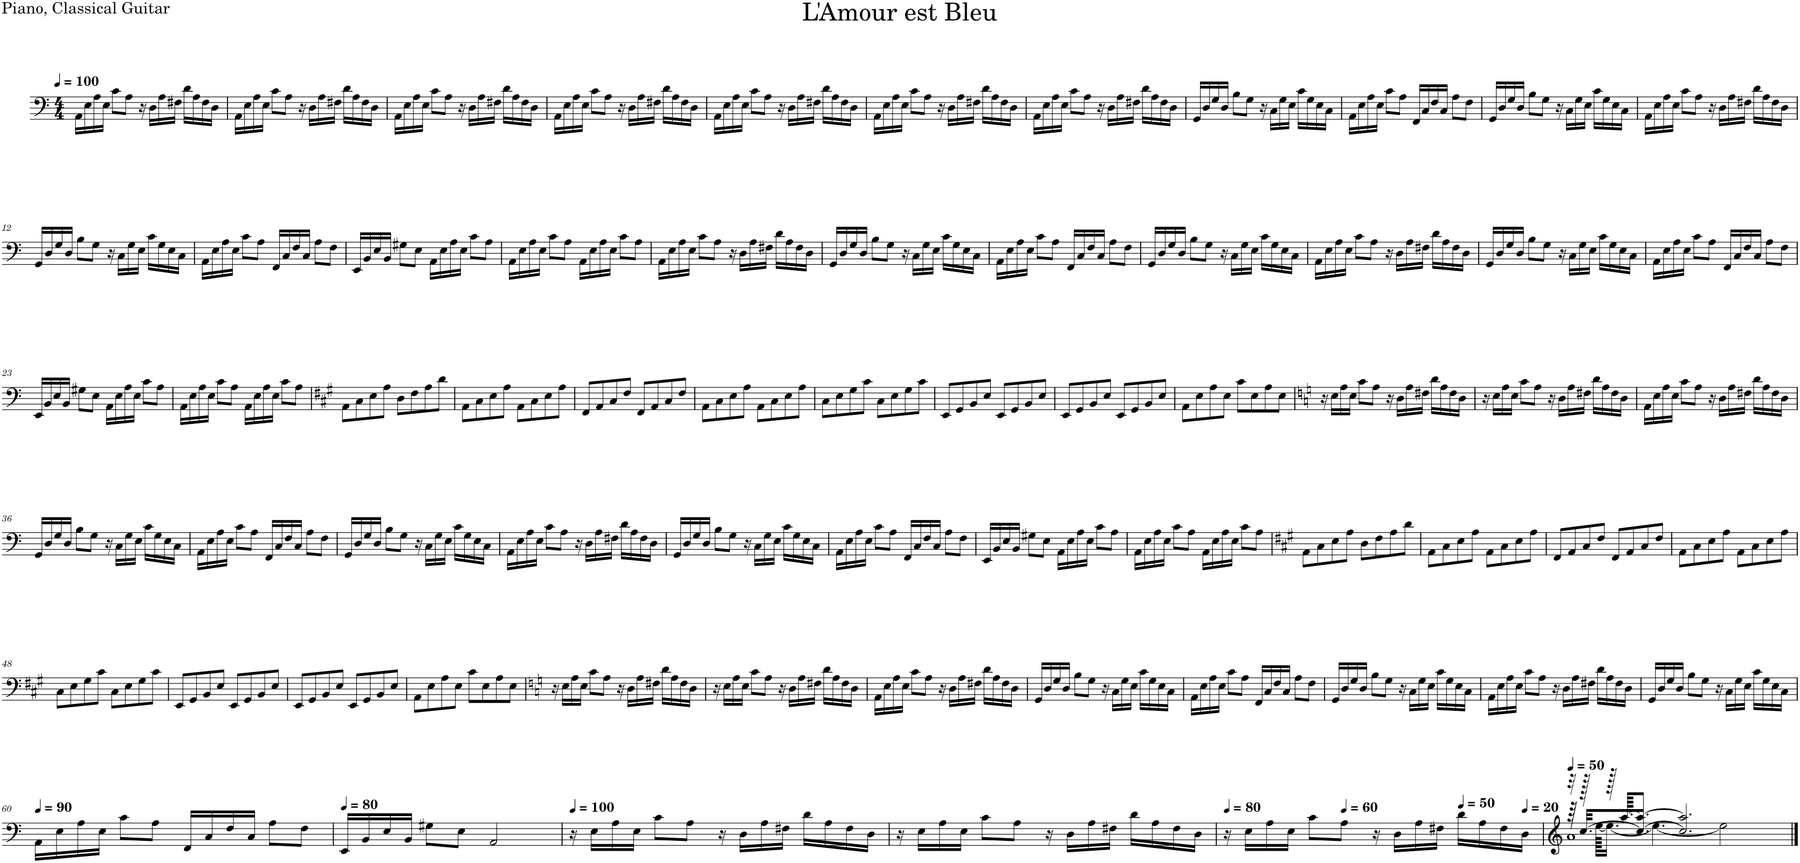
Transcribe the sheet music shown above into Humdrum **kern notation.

**kern
*part1
*staff1
*I"Piano, Classical Guitar
*I'Pno.
*clefF4
*k[]
*M4/4
*MM100
=1
16AA\LL
16E\
16A\
16E\JJ
8c\L
8A\J
16r
16D\LL
16A\
16F#X\JJ
16d\LL
16A\
16F#\
16D\JJ
=2
16AA\LL
16E\
16A\
16E\JJ
8c\L
8A\J
16r
16D\LL
16A\
16F#X\JJ
16d\LL
16A\
16F#\
16D\JJ
=3
16AA\LL
16E\
16A\
16E\JJ
8c\L
8A\J
16r
16D\LL
16A\
16F#X\JJ
16d\LL
16A\
16F#\
16D\JJ
=4
16AA\LL
16E\
16A\
16E\JJ
8c\L
8A\J
16r
16D\LL
16A\
16F#X\JJ
16d\LL
16A\
16F#\
16D\JJ
=5
16AA\LL
16E\
16A\
16E\JJ
8c\L
8A\J
16r
16D\LL
16A\
16F#X\JJ
16d\LL
16A\
16F#\
16D\JJ
=6
16AA\LL
16E\
16A\
16E\JJ
8c\L
8A\J
16r
16D\LL
16A\
16F#X\JJ
16d\LL
16A\
16F#\
16D\JJ
=7
16AA\LL
16E\
16A\
16E\JJ
8c\L
8A\J
16r
16D\LL
16A\
16F#X\JJ
16d\LL
16A\
16F#\
16D\JJ
=8
16GG/LL
16D/
16G/
16D/JJ
8B\L
8G\J
16r
16C\LL
16G\
16E\JJ
16c\LL
16G\
16E\
16C\JJ
=9
16AA\LL
16E\
16A\
16E\JJ
8c\L
8A\J
16FF/LL
16C/
16F/
16C/JJ
8A\L
8F\J
=10
16GG/LL
16D/
16G/
16D/JJ
8B\L
8G\J
16r
16C\LL
16G\
16E\JJ
16c\LL
16G\
16E\
16C\JJ
=11
16AA\LL
16E\
16A\
16E\JJ
8c\L
8A\J
16r
16D\LL
16A\
16F#X\JJ
16d\LL
16A\
16F#\
16D\JJ
!!LO:LB:g=z
=12
16GG/LL
16D/
16G/
16D/JJ
8B\L
8G\J
16r
16C\LL
16G\
16E\JJ
16c\LL
16G\
16E\
16C\JJ
=13
16AA\LL
16E\
16A\
16E\JJ
8c\L
8A\J
16FF/LL
16C/
16F/
16C/JJ
8A\L
8F\J
=14
16EE/LL
16BB/
16E/
16BB/JJ
8G#X\L
8E\J
16AA\LL
16E\
16A\
16E\JJ
8c\L
8A\J
=15
16AA\LL
16E\
16A\
16E\JJ
8c\L
8A\J
16AA\LL
16E\
16A\
16E\JJ
8c\L
8A\J
=16
16AA\LL
16E\
16A\
16E\JJ
8c\L
8A\J
16r
16D\LL
16A\
16F#X\JJ
16d\LL
16A\
16F#\
16D\JJ
=17
16GG/LL
16D/
16G/
16D/JJ
8B\L
8G\J
16r
16C\LL
16G\
16E\JJ
16c\LL
16G\
16E\
16C\JJ
=18
16AA\LL
16E\
16A\
16E\JJ
8c\L
8A\J
16FF/LL
16C/
16F/
16C/JJ
8A\L
8F\J
=19
16GG/LL
16D/
16G/
16D/JJ
8B\L
8G\J
16r
16C\LL
16G\
16E\JJ
16c\LL
16G\
16E\
16C\JJ
=20
16AA\LL
16E\
16A\
16E\JJ
8c\L
8A\J
16r
16D\LL
16A\
16F#X\JJ
16d\LL
16A\
16F#\
16D\JJ
=21
16GG/LL
16D/
16G/
16D/JJ
8B\L
8G\J
16r
16C\LL
16G\
16E\JJ
16c\LL
16G\
16E\
16C\JJ
=22
16AA\LL
16E\
16A\
16E\JJ
8c\L
8A\J
16FF/LL
16C/
16F/
16C/JJ
8A\L
8F\J
!!LO:LB:g=z
=23
16EE/LL
16BB/
16E/
16BB/JJ
8G#X\L
8E\J
16AA\LL
16E\
16A\
16E\JJ
8c\L
8A\J
=24
16AA\LL
16E\
16A\
16E\JJ
8c\L
8A\J
16AA\LL
16E\
16A\
16E\JJ
8c\L
8A\J
=25
*k[f#c#g#]
8AA\L
8C#\
8E\
8A\J
8D\L
8F#\
8A\
8d\J
=26
8AA\L
8C#\
8E\
8A\J
8AA\L
8C#\
8E\
8A\J
=27
8FF#/L
8AA/
8C#/
8F#/J
8FF#/L
8AA/
8C#/
8F#/J
=28
8AA\L
8C#\
8E\
8A\J
8AA\L
8C#\
8E\
8A\J
=29
8C#\L
8E\
8G#\
8c#\J
8C#\L
8E\
8G#\
8c#\J
=30
8EE/L
8GG#/
8BB/
8E/J
8EE/L
8GG#/
8BB/
8E/J
=31
8EE/L
8GG#/
8BB/
8E/J
8EE/L
8GG#/
8BB/
8E/J
=32
8AA\L
8E\
8A\
8E\J
8c#\L
8E\
8A\
8E\J
=33
*k[]
16r
16E\LL
16A\
16E\JJ
8c\L
8A\J
16r
16D\LL
16A\
16F#X\JJ
16d\LL
16A\
16F#\
16D\JJ
=34
16r
16E\LL
16A\
16E\JJ
8c\L
8A\J
16r
16D\LL
16A\
16F#X\JJ
16d\LL
16A\
16F#\
16D\JJ
=35
16AA\LL
16E\
16A\
16E\JJ
8c\L
8A\J
16r
16D\LL
16A\
16F#X\JJ
16d\LL
16A\
16F#\
16D\JJ
!!LO:LB:g=z
=36
16GG/LL
16D/
16G/
16D/JJ
8B\L
8G\J
16r
16C\LL
16G\
16E\JJ
16c\LL
16G\
16E\
16C\JJ
=37
16AA\LL
16E\
16A\
16E\JJ
8c\L
8A\J
16FF/LL
16C/
16F/
16C/JJ
8A\L
8F\J
=38
16GG/LL
16D/
16G/
16D/JJ
8B\L
8G\J
16r
16C\LL
16G\
16E\JJ
16c\LL
16G\
16E\
16C\JJ
=39
16AA\LL
16E\
16A\
16E\JJ
8c\L
8A\J
16r
16D\LL
16A\
16F#X\JJ
16d\LL
16A\
16F#\
16D\JJ
=40
16GG/LL
16D/
16G/
16D/JJ
8B\L
8G\J
16r
16C\LL
16G\
16E\JJ
16c\LL
16G\
16E\
16C\JJ
=41
16AA\LL
16E\
16A\
16E\JJ
8c\L
8A\J
16FF/LL
16C/
16F/
16C/JJ
8A\L
8F\J
=42
16EE/LL
16BB/
16E/
16BB/JJ
8G#X\L
8E\J
16AA\LL
16E\
16A\
16E\JJ
8c\L
8A\J
=43
16AA\LL
16E\
16A\
16E\JJ
8c\L
8A\J
16AA\LL
16E\
16A\
16E\JJ
8c\L
8A\J
=44
*k[f#c#g#]
8AA\L
8C#\
8E\
8A\J
8D\L
8F#\
8A\
8d\J
=45
8AA\L
8C#\
8E\
8A\J
8AA\L
8C#\
8E\
8A\J
=46
8FF#/L
8AA/
8C#/
8F#/J
8FF#/L
8AA/
8C#/
8F#/J
=47
8AA\L
8C#\
8E\
8A\J
8AA\L
8C#\
8E\
8A\J
!!LO:LB:g=z
=48
8C#\L
8E\
8G#\
8c#\J
8C#\L
8E\
8G#\
8c#\J
=49
8EE/L
8GG#/
8BB/
8E/J
8EE/L
8GG#/
8BB/
8E/J
=50
8EE/L
8GG#/
8BB/
8E/J
8EE/L
8GG#/
8BB/
8E/J
=51
8AA\L
8E\
8A\
8E\J
8c#\L
8E\
8A\
8E\J
=52
*k[]
16r
16E\LL
16A\
16E\JJ
8c\L
8A\J
16r
16D\LL
16A\
16F#X\JJ
16d\LL
16A\
16F#\
16D\JJ
=53
16r
16E\LL
16A\
16E\JJ
8c\L
8A\J
16r
16D\LL
16A\
16F#X\JJ
16d\LL
16A\
16F#\
16D\JJ
=54
16AA\LL
16E\
16A\
16E\JJ
8c\L
8A\J
16r
16D\LL
16A\
16F#X\JJ
16d\LL
16A\
16F#\
16D\JJ
=55
16GG/LL
16D/
16G/
16D/JJ
8B\L
8G\J
16r
16C\LL
16G\
16E\JJ
16c\LL
16G\
16E\
16C\JJ
=56
16AA\LL
16E\
16A\
16E\JJ
8c\L
8A\J
16FF/LL
16C/
16F/
16C/JJ
8A\L
8F\J
=57
16GG/LL
16D/
16G/
16D/JJ
8B\L
8G\J
16r
16C\LL
16G\
16E\JJ
16c\LL
16G\
16E\
16C\JJ
=58
16AA\LL
16E\
16A\
16E\JJ
8c\L
8A\J
16r
16D\LL
16A\
16F#X\JJ
16d\LL
16A\
16F#\
16D\JJ
=59
16GG/LL
16D/
16G/
16D/JJ
8B\L
8G\J
16r
16C\LL
16G\
16E\JJ
16c\LL
16G\
16E\
16C\JJ
!!LO:LB:g=z
=60
*MM90
16AA\LL
16E\
16A\
16E\JJ
8c\L
8A\J
16FF/LL
16C/
16F/
16C/JJ
8A\L
8F\J
=61
*MM80
16EE/LL
16BB/
16E/
16BB/JJ
8G#X\L
8E\J
2AA/
=62
*MM100
16r
16E\LL
16A\
16E\JJ
8c\L
8A\J
16r
16D\LL
16A\
16F#X\JJ
16d\LL
16A\
16F#\
16D\JJ
=63
16r
16E\LL
16A\
16E\JJ
8c\L
8A\J
16r
16D\LL
16A\
16F#X\JJ
16d\LL
16A\
16F#\
16D\JJ
=64
*MM80
16r
16E\LL
16A\
16E\JJ
8c\L
*MM60
8A\J
16r
16D\LL
16A\
16F#X\JJ
*MM50
16d\LL
16A\
16F#\
*MM20
16D\JJ
=65
*MM50
*^
*	*^
*	*	*^
32r	64r	64r	1a
.	128r	[32.cc/KKL	.
.	[128ee\KKKLL	.	.
128r	16.ee\JJ_	.	.
[64.aa/KKKL	.	.	.
8.aa/J_	.	8.cc/J_	.
.	4.ee\_	.	.
2.aa/]	.	2.cc/]	.
.	2ee\]	.	.
*v	*v	*v	*v
==
*-
